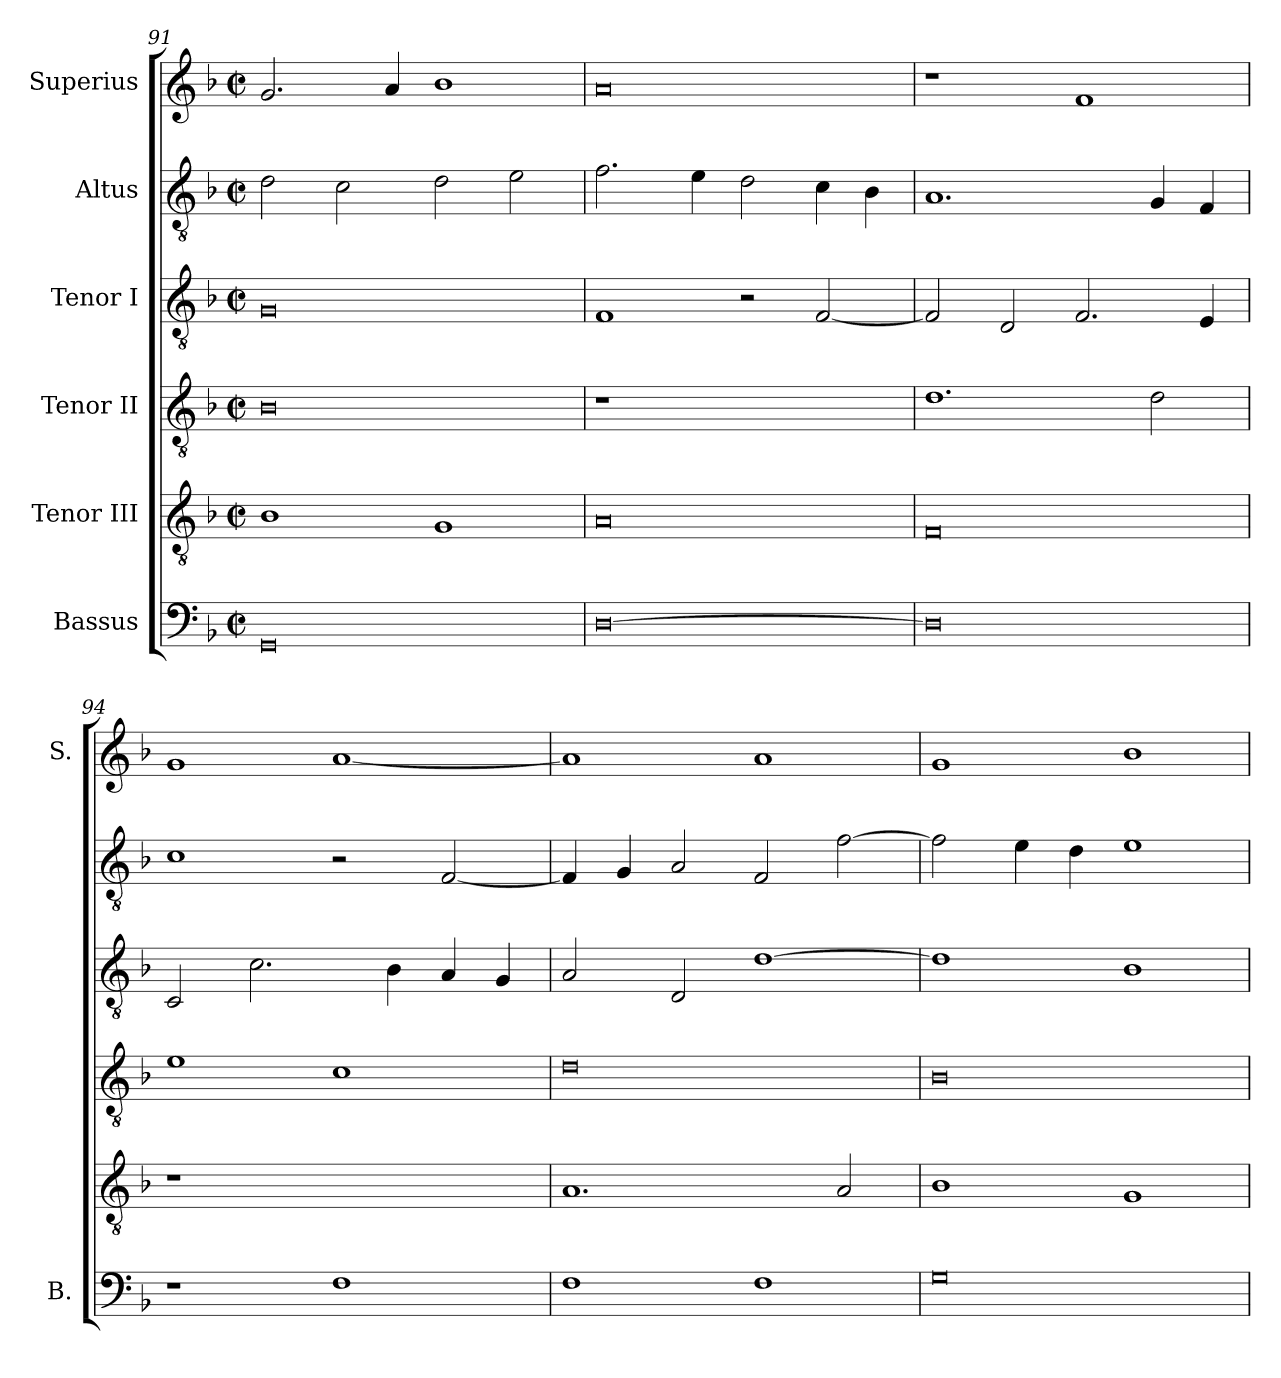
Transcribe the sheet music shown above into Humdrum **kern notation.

**kern	**kern	**kern	**kern	**kern	**kern
*part6	*part5	*part4	*part3	*part2	*part1
*staff6	*staff5	*staff4	*staff3	*staff2	*staff1
*I"Bassus	*I"Tenor III	*I"Tenor II	*I"Tenor I	*I"Altus	*I"Superius
*I'B.	*	*	*	*	*I'S.
*clefF4	*clefGv2	*clefGv2	*clefGv2	*clefGv2	*clefG2
*	*ITrd7c12	*ITrd7c12	*ITrd7c12	*ITrd7c12	*
*k[b-]	*k[b-]	*k[b-]	*k[b-]	*k[b-]	*k[b-]
*F:	*F:	*F:	*F:	*F:	*F:
*M2/2	*M2/2	*M2/2	*M2/2	*M2/2	*M2/2
*met(c|)	*met(c|)	*met(c|)	*met(c|)	*met(c|)	*met(c|)
=91	=91	=91	=91	=91	=91
0GGi	1BB-i	0BB-i	0GGi	2Di\	2.gi/
.	.	.	.	2Ci\	.
.	.	.	.	.	4ai/
.	1GGi	.	.	2Di\	1b-i
.	.	.	.	2Ei\	.
=92	=92	=92	=92	=92	=92
!	!	!LO:N:vis=1	!	!	!
[>0Di	0AAi	1r	1FFi	2.Fi\	0ai
.	.	.	.	4Ei\	.
.	.	1ryy	2r	2Di\	.
.	.	.	[<2FFi/	4Ci\	.
.	.	.	.	4BB-i\	.
!!LO:PB:g=z
=93	=93	=93	=93	=93	=93
0Di]	0FFi	1.Di	2FFi/]	1.AAi	1r
.	.	.	2DDi/	.	.
.	.	.	2.FFi/	.	1fi
.	.	2Di\	.	4GGi/	.
.	.	.	4EEi/	4FFi/	.
=94	=94	=94	=94	=94	=94
!	!LO:N:vis=1	!	!	!	!
1r	1r	1Ei	2CCi/	1Ci	1gi
.	.	.	2.Ci\	.	.
1Fi	1ryy	1Ci	.	2r	[<1ai
.	.	.	4BB-i\	.	.
.	.	.	4AAi/	[<2FFi/	.
.	.	.	4GGi/	.	.
=95	=95	=95	=95	=95	=95
1Fi	1.AAi	0Di	2AAi/	4FFi/]	1ai]
.	.	.	.	4GGi/	.
.	.	.	2DDi/	2AAi/	.
1Fi	.	.	[>1Di	2FFi/	1ai
.	2AAi/	.	.	[>2Fi\	.
=96	=96	=96	=96	=96	=96
0Gi	1BB-i	0BB-i	1Di]	2Fi\]	1gi
.	.	.	.	4Ei\	.
.	.	.	.	4Di\	.
.	1GGi	.	1BB-i	1Ei	1b-i
=	=	=	=	=	=
*-	*-	*-	*-	*-	*-
